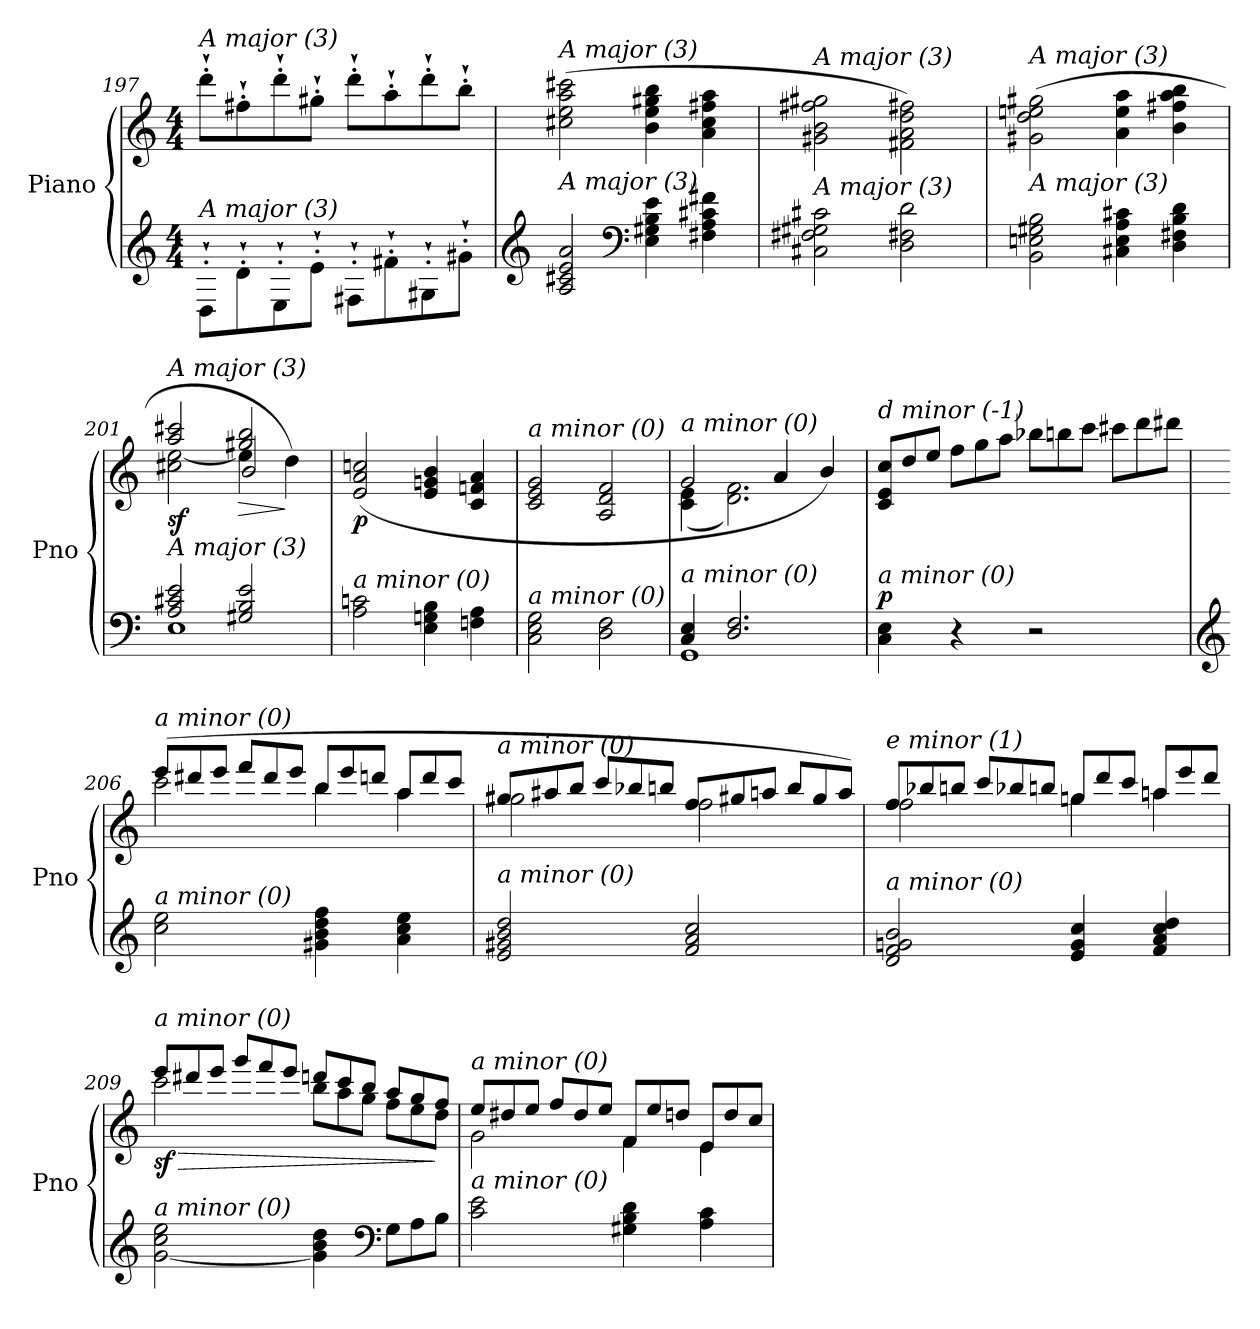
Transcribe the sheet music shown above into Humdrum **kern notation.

**kern	**kern	**dynam
*part1	*part1	*part1
*staff2	*staff1	*staff1/2
*I"Piano	*	*
*I'Pno	*	*
*clefG2	*clefG2	*
*k[]	*k[]	*
*M4/4	*M4/4	*
=197	=197	=197
!	!LO:TX:i:t=A major (3)	!
!LO:TX:i:t=A major (3)	!	!
8D`'\L	8ddd`'\L	.
8d`'\	8ff#X`'\	.
8E`'\	8ddd`'\	.
8e`'\J	8gg#X`'\J	.
8F#X`'\L	8ddd`'\L	.
8f#X`'\	8aa`'\	.
8G#X`'\	8ddd`'\	.
8g#X`'\J	8bb`'\J	.
=198	=198	=198
*clefG2	*	*
!	!LO:TX:i:t=A major (3)	!
!LO:TX:i:t=A major (3)	!	!
!	!	!LO:DY:b
2A/ 2c#X/ 2e/ 2a/	(2cc#X\ 2ee\ 2aa\ 2ccc#X\	other-dynamics
*clefF4	*	*
4E\ 4G#X\ 4B\ 4e\	4b\ 4ee\ 4gg#X\ 4bb\	.
4F#X\ 4A\ 4c#X\ 4f#X\	4a\ 4cc#\ 4ff#X\ 4aa\	.
=199	=199	=199
!	!LO:TX:i:t=A major (3)	!
!LO:TX:i:t=A major (3)	!	!
2C#X\ 2F#Xi\ 2G#X\ 2c#X\	2g#X\ 2b\ 2ff#Xi\ 2gg#X\	.
2D\ 2F#X\ 2d\	2f#X\ 2a\ 2dd\ 2ff#X\)	.
!!LO:LB:g=z
=200	=200	=200
!	!LO:TX:i:t=A major (3)	!
!LO:TX:i:t=A major (3)	!	!
!	!	!LO:DY:b
2BB\ 2En\ 2G#X\ 2B\	(2g#X\ 2dd\ 2een\ 2gg#X\	other-dynamics
4C#X\ 4E\ 4A\ 4c#X\	4a\ 4ee\ 4aa\	.
4D\ 4F#X\ 4B\ 4d\	4b\ 4ff#X\ 4aa\ 4bb\	.
=201	=201	=201
*^	*^	*
*	*^	*	*^	*
!	!	!	!LO:TX:i:t=A major (3)	!	!	!
!LO:TX:i:t=A major (3)	!	!	!	!	!	!
!	!	!	!	!	!	!LO:DY:b
2ryy	2A/ 2c#X/ 2e/	1E	2aa/ 2ccc#X/	2cc#X\ [2ee\	2ryy	sf
!	!	!	!	!	!	!LO:HP:b
2ryy	2G#X/ 2B/ 2e/	.	2gg#X/ 2bb/	4ee\]	2b/	>
.	.	.	.	4dd\)	.	]
*v	*v	*v	*	*	*	*
*	*	*v	*v	*
=202	=202	=202	=202
!	!LO:TX:i:t=a minor (0)	!	!
!LO:TX:i:t=a minor (0)	!	!	!
!	!	!	!LO:DY:b
*	*v	*v	*
2A\ 2cn\	(2e/ 2a/ 2ccn/	p
4E\ 4Gn\ 4B\	4e/ 4gn/ 4b/	.
4Fn\ 4A\	4c/ 4fn/ 4a/	.
=203	=203	=203
!	!LO:TX:i:t=a minor (0)	!
!LO:TX:i:t=a minor (0)	!	!
2C\ 2E\ 2G\	2c/ 2e/ 2g/	.
2D\ 2F\	2A/ 2d/ 2f/	.
=204	=204	=204
*^	*^	*
!	!	!LO:TX:i:t=a minor (0)	!	!
!LO:TX:i:t=a minor (0)	!	!	!	!
!	!	!	!	!LO:DY:b
4C/ 4E/	1GG	2g/	(4c\ 4e\	other-dynamics
2.D/ 2.F/	.	.	2.d\ 2.f\)	.
.	.	4a/	.	.
.	.	4b/)	.	.
*v	*v	*	*	*
*	*v	*v	*
=205	=205	=205
*	*Xtuplet	*
!	!LO:TX:i:t=d minor (-1)	!
!LO:TX:i:t=a minor (0)	!	!
!	!	!LO:DY:a=2
4C\ 4E\	12c/ 12e/ 12cc/L	p
.	12dd/	.
.	12ee/J	.
4r	12ff\L	.
.	12gg\	.
.	12aa\J	.
2r	12bb-X\L	.
.	12bbn\	.
.	12ccc\J	.
.	12ccc#X\L	.
.	12ddd\	.
.	12ddd#X\J	.
!!LO:LB:g=z
=206	=206	=206
*clefG2	*	*
*	*^	*
!	!LO:TX:i:t=a minor (0)	!	!
!LO:TX:i:t=a minor (0)	!	!	!
!	!	!	!LO:DY:b
2cc\ 2ee\	(12eee/L	2ccc\	other-dynamics
.	12ddd#X/	.	.
.	12eee/J	.	.
.	12fff/L	.	.
.	12ddd#/	.	.
.	12eee/J	.	.
4g#X\ 4b\ 4dd\ 4ff\	12bb/L	4bb\	.
.	12eee/	.	.
.	12dddn/J	.	.
4a\ 4cc\ 4ee\	12aa/L	4aa\	.
.	12ddd/	.	.
.	12ccc/J	.	.
=207	=207	=207	=207
!	!LO:TX:i:t=a minor (0)	!	!
!LO:TX:i:t=a minor (0)	!	!	!
2e/ 2g#X/ 2b/ 2dd/	12gg#X/L	2gg#\	.
.	12aa#Xj/	.	.
.	12bb/J	.	.
.	12ccc/L	.	.
.	12bb-Xi/	.	.
.	12bb/J	.	.
2f/ 2a/ 2cc/	12ff/L	2ff\	.
.	12gg#X/	.	.
.	12aan/J	.	.
.	12bb/L	.	.
.	12gg#/	.	.
.	12aa/J)	.	.
!!LO:LB:g=z	!!
=208	=208	=208	=208
!	!LO:TX:i:t=e minor (1)	!	!
!LO:TX:i:t=a minor (0)	!	!	!
!	!	!	!LO:DY:b
2d/ 2f/ 2gn/ 2b/	12ff/L	2ff\	other-dynamics
.	12bb-Xi/	.	.
.	12bb/J	.	.
.	12ccc/L	.	.
.	12bb-Xi/	.	.
.	12bb/J	.	.
4e/ 4g/ 4cc/	12gg/L	4ggn\	.
.	12ddd/	.	.
.	12ccc/J	.	.
4f/ 4a/ 4cc/ 4dd/	12aan/L	4aan\	.
.	12eee/	.	.
.	12ddd/J	.	.
=209	=209	=209	=209
!	!LO:TX:i:t=a minor (0)	!	!
!LO:TX:i:t=a minor (0)	!	!	!
!	!	!	!LO:DY:b
[2g\ 2cc\ 2ee\	12eee/L	2ccc\	sf
!	!	!	!LO:HP:b
.	12ddd#X/	.	>
.	12eee/J	.	.
.	12ggg/L	.	.
.	12fff/	.	.
.	12eee/J	.	.
4g\] 4b\ 4dd\	12dddn/L	12bb\L	.
.	12ccc/	12aa\	.
.	12bb/J	12gg\J	.
*clefF4	*	*	*
*Xtuplet	*	*	*
12G\L	12aa/L	12ff\L	.
12A\	12gg/	12ee\	.
12B\J	12ff/J	12dd\J	]
=210	=210	=210	=210
!	!LO:TX:i:t=a minor (0)	!	!
!LO:TX:i:t=a minor (0)	!	!	!
2c\ 2e\	12ee/L	2g\	.
.	12dd#X/	.	.
.	12ee/J	.	.
.	12ff/L	.	.
.	12dd#/	.	.
.	12ee/J	.	.
4G#X\ 4B\ 4d\	12f/L	4f\	.
.	12ee/	.	.
.	12ddn/J	.	.
4A\ 4c\	12e/L	4e\	.
.	12dd/	.	.
.	12cc/J	.	.
*	*v	*v	*
=	=	=
*-	*-	*-
